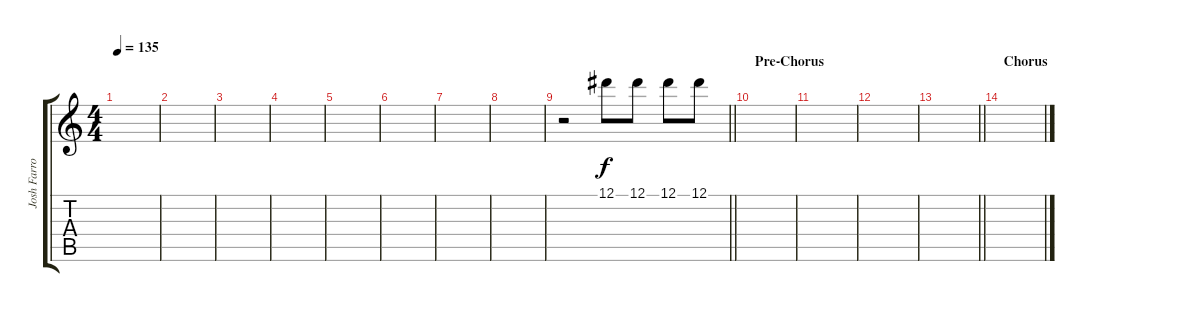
\track ("Josh Farro-Delay" "Josh Farro") {instrument distortionguitar}
\staff {score tabs}
\tuning (Eb4 Bb3 Gb3 Db3 Ab2 Db2) {hide}
\ts (4 4)
\tempo 135
\clef g2
\ks c
|
|
|
|
|
|
|
|
\barLineRight lightlight
r.2 12.1.8{dy f volume 10} 12.1.8{volume 8} 12.1.8{volume 6} 12.1.8{volume 4} |
\section ("" "Pre-Chorus")
|
|
|
\barLineRight lightlight
|
\section ("" "Chorus")
